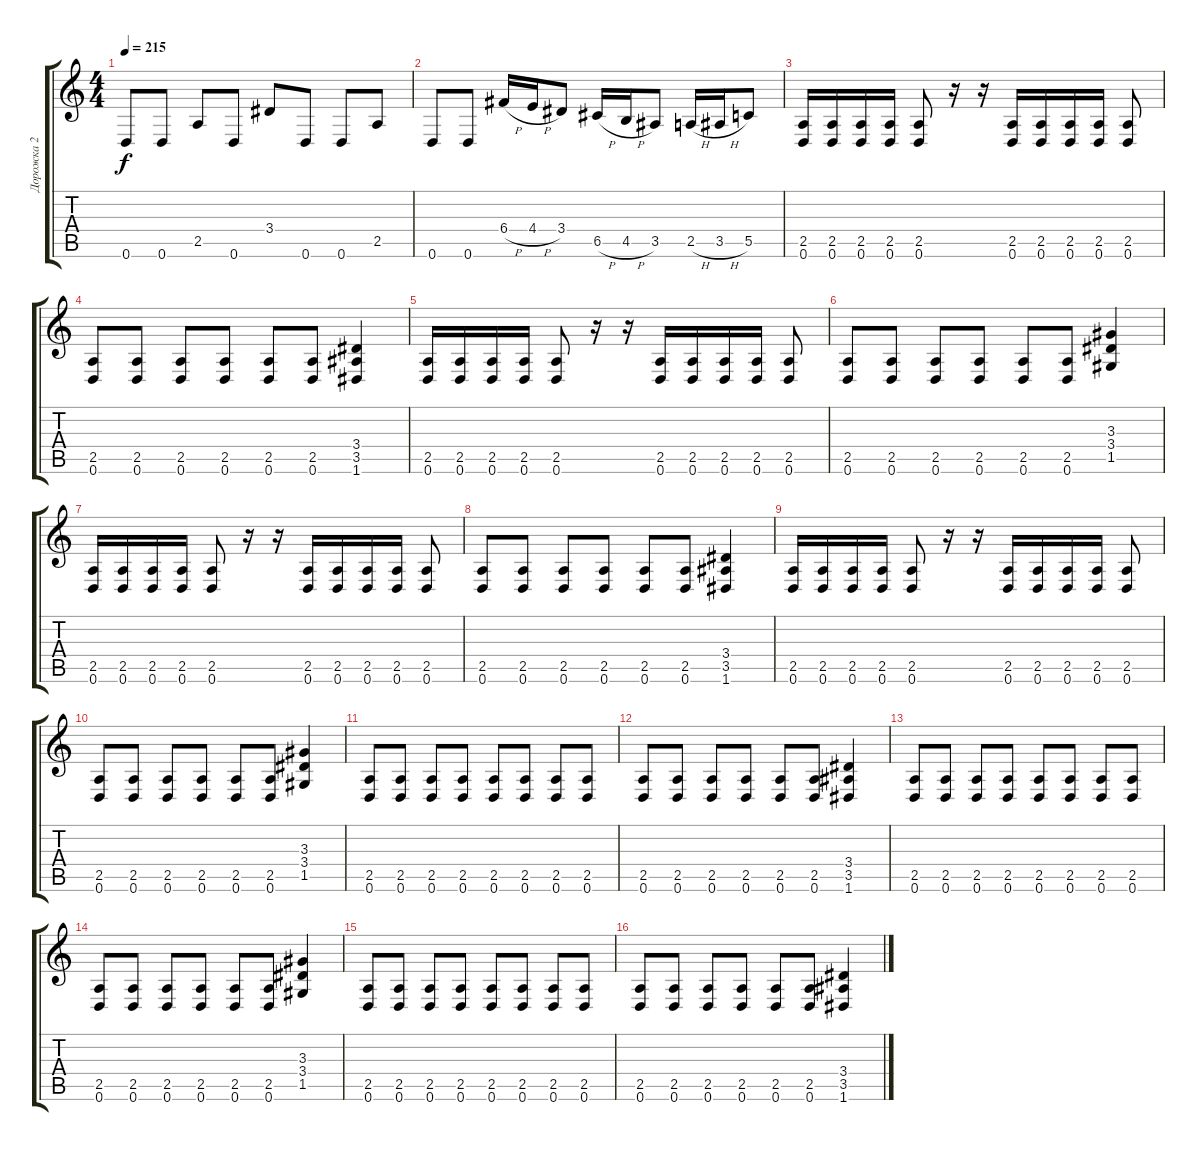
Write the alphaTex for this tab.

\track ("Дорожка 2" "Дорожка 2") {instrument overdrivenguitar}
\staff {score tabs}
\tuning (D4 A3 F3 C3 G2 D2) {hide}
\ts (4 4)
\tempo 215
\clef g2
\ks c
0.6.8{dy f} 0.6.8 2.5.8 0.6.8 3.4.8 0.6.8 0.6.8 2.5.8 |
0.6.8 0.6.8 6.4{h}.16 4.4{h}.16 3.4.8 6.5{h}.16 4.5{h}.16 3.5.8 2.5{h}.16 3.5{h}.16 5.5.8 |
(2.5 0.6).16 (2.5 0.6).16 (2.5 0.6).16 (2.5 0.6).16 (2.5 0.6).8 r.16 r.16 (2.5 0.6).16 (2.5 0.6).16 (2.5 0.6).16 (2.5 0.6).16 (2.5 0.6).8 |
(2.5 0.6).8 (2.5 0.6).8 (2.5 0.6).8 (2.5 0.6).8 (2.5 0.6).8 (2.5 0.6).8 (3.4 3.5 1.6).4 |
(2.5 0.6).16 (2.5 0.6).16 (2.5 0.6).16 (2.5 0.6).16 (2.5 0.6).8 r.16 r.16 (2.5 0.6).16 (2.5 0.6).16 (2.5 0.6).16 (2.5 0.6).16 (2.5 0.6).8 |
(2.5 0.6).8 (2.5 0.6).8 (2.5 0.6).8 (2.5 0.6).8 (2.5 0.6).8 (2.5 0.6).8 (3.3 3.4 1.5).4 |
(2.5 0.6).16 (2.5 0.6).16 (2.5 0.6).16 (2.5 0.6).16 (2.5 0.6).8 r.16 r.16 (2.5 0.6).16 (2.5 0.6).16 (2.5 0.6).16 (2.5 0.6).16 (2.5 0.6).8 |
(2.5 0.6).8 (2.5 0.6).8 (2.5 0.6).8 (2.5 0.6).8 (2.5 0.6).8 (2.5 0.6).8 (3.4 3.5 1.6).4 |
(2.5 0.6).16 (2.5 0.6).16 (2.5 0.6).16 (2.5 0.6).16 (2.5 0.6).8 r.16 r.16 (2.5 0.6).16 (2.5 0.6).16 (2.5 0.6).16 (2.5 0.6).16 (2.5 0.6).8 |
(2.5 0.6).8 (2.5 0.6).8 (2.5 0.6).8 (2.5 0.6).8 (2.5 0.6).8 (2.5 0.6).8 (3.3 3.4 1.5).4 |
(2.5 0.6).8 (2.5 0.6).8 (2.5 0.6).8 (2.5 0.6).8 (2.5 0.6).8 (2.5 0.6).8 (2.5 0.6).8 (2.5 0.6).8 |
(2.5 0.6).8 (2.5 0.6).8 (2.5 0.6).8 (2.5 0.6).8 (2.5 0.6).8 (2.5 0.6).8 (3.4 3.5 1.6).4 |
(2.5 0.6).8 (2.5 0.6).8 (2.5 0.6).8 (2.5 0.6).8 (2.5 0.6).8 (2.5 0.6).8 (2.5 0.6).8 (2.5 0.6).8 |
(2.5 0.6).8 (2.5 0.6).8 (2.5 0.6).8 (2.5 0.6).8 (2.5 0.6).8 (2.5 0.6).8 (3.3 3.4 1.5).4 |
(2.5 0.6).8 (2.5 0.6).8 (2.5 0.6).8 (2.5 0.6).8 (2.5 0.6).8 (2.5 0.6).8 (2.5 0.6).8 (2.5 0.6).8 |
(2.5 0.6).8 (2.5 0.6).8 (2.5 0.6).8 (2.5 0.6).8 (2.5 0.6).8 (2.5 0.6).8 (3.4 3.5 1.6).4
